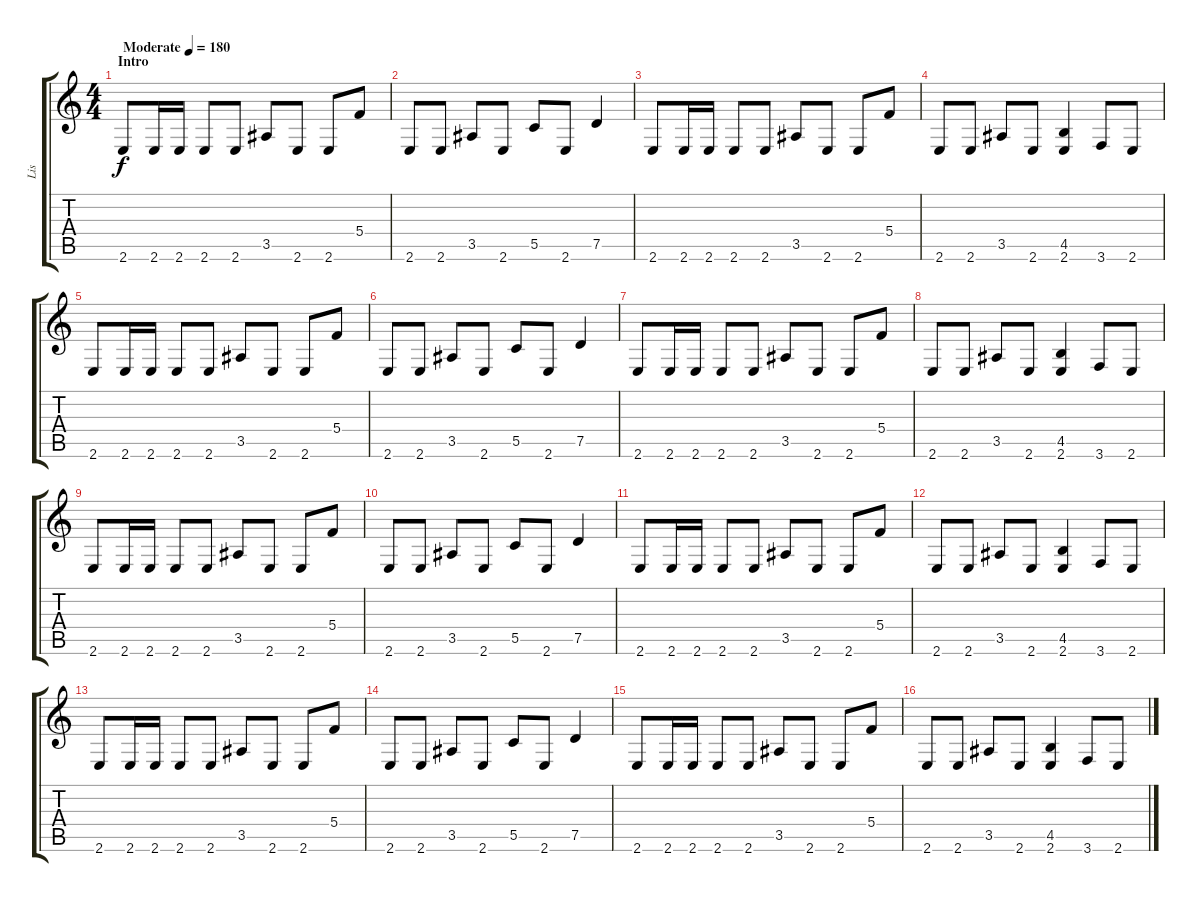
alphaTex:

\track ("Lis" "Lis") {instrument distortionguitar}
\staff {score tabs}
\tuning (D4 A3 F3 C3 G2 D2) {hide}
\ts (4 4)
\section ("" "Intro")
\tempo (180 "Moderate")
\clef g2
\ks c
2.6.8{dy f instrument distortionguitar} 2.6.16 2.6.16 2.6.8 2.6.8 3.5.8 2.6.8 2.6.8 5.4.8 |
2.6.8 2.6.8 3.5.8 2.6.8 5.5.8 2.6.8 7.5.4 |
2.6.8 2.6.16 2.6.16 2.6.8 2.6.8 3.5.8 2.6.8 2.6.8 5.4.8 |
2.6.8 2.6.8 3.5.8 2.6.8 (4.5 2.6).4 3.6.8 2.6.8 |
2.6.8 2.6.16 2.6.16 2.6.8 2.6.8 3.5.8 2.6.8 2.6.8 5.4.8 |
2.6.8 2.6.8 3.5.8 2.6.8 5.5.8 2.6.8 7.5.4 |
2.6.8 2.6.16 2.6.16 2.6.8 2.6.8 3.5.8 2.6.8 2.6.8 5.4.8 |
2.6.8 2.6.8 3.5.8 2.6.8 (4.5 2.6).4 3.6.8 2.6.8 |
2.6.8 2.6.16 2.6.16 2.6.8 2.6.8 3.5.8 2.6.8 2.6.8 5.4.8 |
2.6.8 2.6.8 3.5.8 2.6.8 5.5.8 2.6.8 7.5.4 |
2.6.8 2.6.16 2.6.16 2.6.8 2.6.8 3.5.8 2.6.8 2.6.8 5.4.8 |
2.6.8 2.6.8 3.5.8 2.6.8 (4.5 2.6).4 3.6.8 2.6.8 |
2.6.8 2.6.16 2.6.16 2.6.8 2.6.8 3.5.8 2.6.8 2.6.8 5.4.8 |
2.6.8 2.6.8 3.5.8 2.6.8 5.5.8 2.6.8 7.5.4 |
2.6.8 2.6.16 2.6.16 2.6.8 2.6.8 3.5.8 2.6.8 2.6.8 5.4.8 |
2.6.8 2.6.8 3.5.8 2.6.8 (4.5 2.6).4 3.6.8 2.6.8
